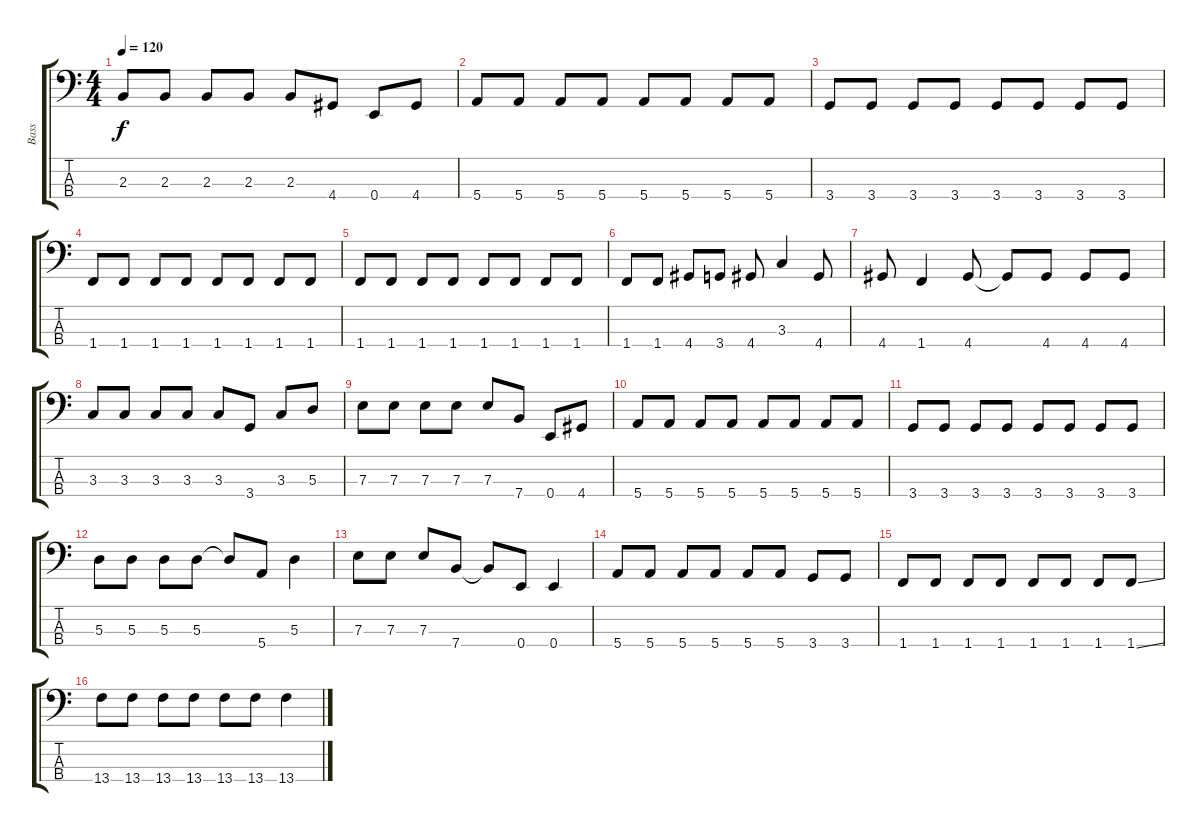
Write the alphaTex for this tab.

\track ("Bass" "Bass") {instrument electricbasspick}
\staff {score tabs}
\tuning (G2 D2 A1 E1) {hide}
\ts (4 4)
\tempo 120
\clef f4
\ks c
2.3.8{dy f} 2.3.8 2.3.8 2.3.8 2.3.8 4.4.8 0.4.8 4.4.8 |
5.4.8 5.4.8 5.4.8 5.4.8 5.4.8 5.4.8 5.4.8 5.4.8 |
3.4.8 3.4.8 3.4.8 3.4.8 3.4.8 3.4.8 3.4.8 3.4.8 |
1.4.8 1.4.8 1.4.8 1.4.8 1.4.8 1.4.8 1.4.8 1.4.8 |
1.4.8 1.4.8 1.4.8 1.4.8 1.4.8 1.4.8 1.4.8 1.4.8 |
1.4.8 1.4.8 4.4.8 3.4.8 4.4.8 3.3.4 4.4.8 |
4.4.8 1.4.4 4.4.8 4.4{t}.8 4.4.8 4.4.8 4.4.8 |
3.3.8 3.3.8 3.3.8 3.3.8 3.3.8 3.4.8 3.3.8 5.3.8 |
7.3.8 7.3.8 7.3.8 7.3.8 7.3.8 7.4.8 0.4.8 4.4.8 |
5.4.8 5.4.8 5.4.8 5.4.8 5.4.8 5.4.8 5.4.8 5.4.8 |
3.4.8 3.4.8 3.4.8 3.4.8 3.4.8 3.4.8 3.4.8 3.4.8 |
5.3.8 5.3.8 5.3.8 5.3.8 5.3{t}.8 5.4.8 5.3.4 |
7.3.8 7.3.8 7.3.8 7.4.8 7.4{t}.8 0.4.8 0.4.4 |
5.4.8 5.4.8 5.4.8 5.4.8 5.4.8 5.4.8 3.4.8 3.4.8 |
1.4.8 1.4.8 1.4.8 1.4.8 1.4.8 1.4.8 1.4.8 1.4{ss}.8 |
13.4.8 13.4.8 13.4.8 13.4.8 13.4.8 13.4.8 13.4.4
